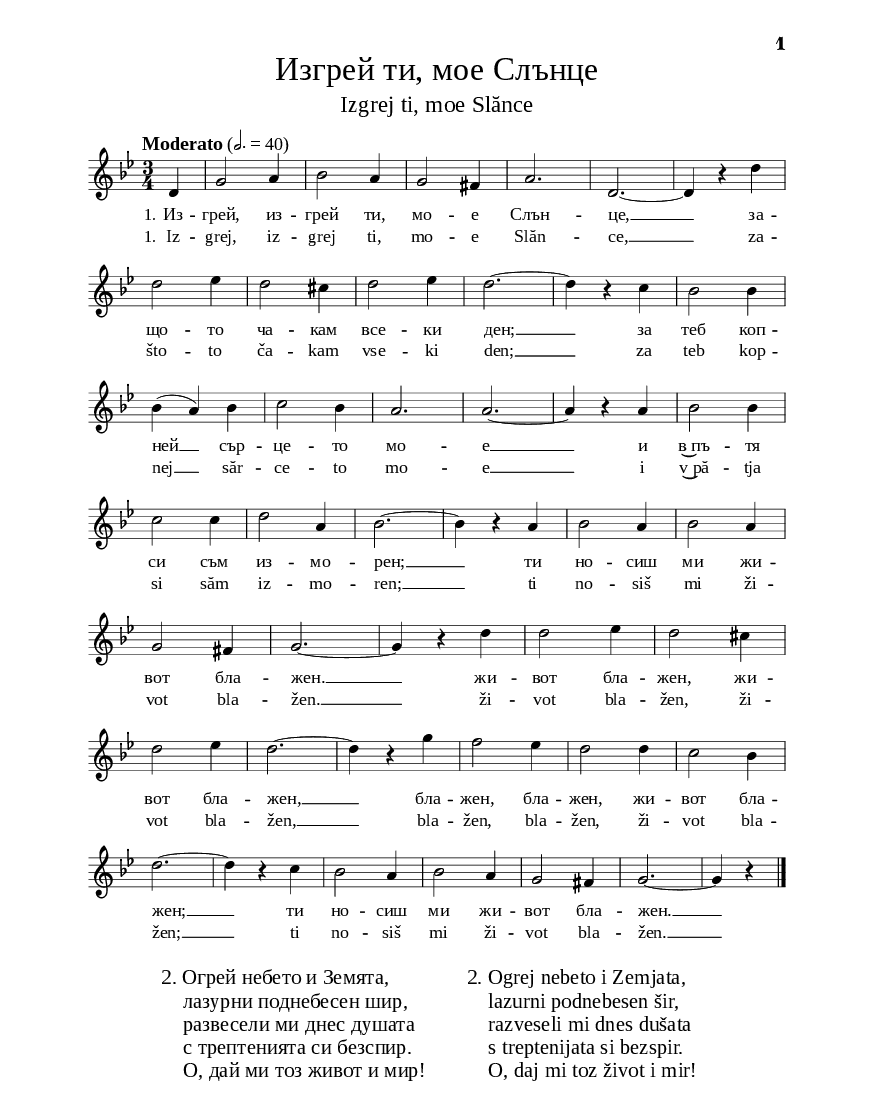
\version "2.24.4"

% include paper part and global functions
\include "include/globals.ily"

\bookpart {

  \label #'ref030
  \tocItem \markup "Изгрей ти, мое Слънце – Izgrej ti, moe Slănce"
  \include "include/bookpart-paper.ily"
  \score {
    \include "include/score-layout.ily"

    \new Voice \absolute {
      \clef treble
      \key g \minor
      \time 3/4
      \tempoFunc "Moderato" 2. "40"
      \autoBeamOff
      \partial 4

      d'4 | g'2 a'4 | bes'2 a'4 | g'2 fis'4 | a'2. | d'2. ~ | d'4 r d'' \break
      d''2 es''4 | d''2 cis''4 | d''2 es''4 | d''2. ~ | d''4 r c'' | bes'2 bes'4 \break |
      bes'4 ( a' ) bes' | c''2 bes'4 | a'2. | a'2. ~ | a'4 r a' |  bes'2 bes'4 \break |
      c''2 c''4 | d''2 a'4 |  bes'2. ~ |  bes'4 r a' |  bes'2 a'4 |  bes'2 a'4 \break |
      g'2 fis'4 | g'2. ~ | g'4 r d'' | d''2 es''4 | d''2 cis''4 \break |
      d''2 es''4 | d''2. ~ | d''4 r g'' | f''2 es''4 | d''2 d''4 | c''2 bes'4 \break |
      d''2.~ | d''4 r c'' | bes'2 a'4 | bes'2 a'4 | g'2 fis'4 | g'2.~ | g'4 r4 \bar "|."\break
    }


    \addlyrics {
      \set stanza = "1." Из -- грей,
      из -- грей ти, мо -- е Слън -- це, __  за -- що --
      то ча -- кам все -- ки ден; __ за теб коп -- ней __ сър -- це -- то мо -- е __ и в~пъ -- тя си съм из
      -- мо -- рен; __  ти но -- сиш ми жи -- вот бла --
      жен.  __ жи -- вот бла -- жен, жи -- вот бла -- жен, __
      бла -- жен, бла -- жен, жи -- вот бла -- жен; __ ти
      но -- сиш ми жи -- вот бла -- жен. __
    }
    \addlyrics {
      \set stanza = "1." Iz -- grej,
      iz -- grej ti, mo -- e Slăn -- ce, __  za -- što --
      to ča -- kam vse -- ki den; __ za teb kop -- nej __ săr -- ce -- to mo -- e __ i v~pă -- tja si săm iz
      -- mo -- ren; __  ti no -- siš mi ži -- vot bla --
      žen.  __ ži -- vot bla -- žen, ži -- vot bla -- žen, __
      bla -- žen, bla -- žen, ži -- vot bla -- žen; __ ti
      no -- siš mi ži -- vot bla -- žen. __
    }

    \header {
      title = \titleFunc "Изгрей ти, мое Слънце" "Izgrej ti, moe Slănce"
    }

    \midi{}

  } % score
  \markup \vspace #1
   \markup \abs-fontsize #10 {
    \hspace #10
    \override #`(baseline-skip . ,bgCoupletBaselineSkip)
    \column {
      \line {   2. Огрей небето и Земята,}

      \line {   "   "лазурни поднебесен шир,}

      \line {   "   "развесели ми днес душата}

      \line {   "   "с трептенията си безспир.}

      \line {   "   "О, дай ми тоз живот и мир!}
     
    }

    \hspace #5
    \override #`(baseline-skip . ,bgCoupletBaselineSkip)
    \column {


      \line {   2. Ogrej nebeto i Zemjata,}

      \line {   "   "lazurni podnebesen šir,}

      \line {   "   "razveseli mi dnes dušata}

      \line {   "   "s treptenijata si bezspir.}

      \line {   "   "O, daj mi toz život i mir!}
     
    } %column
  } % markup

  \pageBreak

  \markup \abs-fontsize #10 {
    \hspace #5
    \override #`(baseline-skip . ,bgCoupletBaselineSkip)
    \column {
     

      \line { "   " \italic {Припев:} }

      \line {   "   "Живот и мир, живот и мир,}

      \line {   "   "и мир, и мир, живот и мир,}

      \line {   "   "о, дай ми тоз живот и мир!}

      \vspace #0.5
      \line {   3. Единствено си ти, което}

      \line {   "   "изпълваш всичко със Любов}

      \line {   "   "и подновяваш всичко вехто;}

      \line {   "   "светът чрез теб ще бъде нов;}

      \line {   "   "ти вечно си свята Любов.}


      \vspace #0.5
      \line { "   " \italic {Припев:} }
      \line {   "   " Света Любов, света Любов,}

      \line {   "   "Любов, Любов, света Любов,}

      \line {   "   "ти вечно си света Любов.}
    }

    \hspace #5
    \override #`(baseline-skip . ,bgCoupletBaselineSkip)
    \column {

      \line { "   " \italic {Refrain:} }

      \line {   "   "Život i mir, život i mir,}

      \line {   "   "i mir, i mir, život i mir,}

      \line {   "   "o, daj mi toz život i mir!}

      \vspace #0.5
      \line {   3. Edinstveno si ti, koeto}

      \line {   "   "izpălvaš vsičko săs Ljubov}

      \line {   "   "i podnovjavaš vsičko vehto;}

      \line {   "   "svetăt črez teb šte băde nov;}

      \line {   "   "ti večno si svjata Ljubov.}


      \vspace #0.5
      \line { "   " \italic {Refrain:} }
      \line {   "   " Sveta Ljubov, sveta Ljubov,}

      \line {   "   "Ljubov, Ljubov, sveta Ljubov,}

      \line {   "   "ti večno si sveta Ljubov.}
    } %column
  } % markup

  \markup \vspace #3


  % include foreign translation(s) of the song
  \version "2.24.4"

\markup \fill-line { \fontsize #deTitleFontSize "Gehe auf, du, meine Sonne" }
\markup \null
\markup \null
\markup \abs-fontsize #11 \override #`(baseline-skip . ,bgCoupletBaselineSkip) {
  \fill-line {
    \hspace #0.1
    \column {
      \line {
        \bold "1."
        \column {
          "Geh auf, geh auf, du, meine Sonne,"
          "denn ich warte jeden Tag;"
          "nach dir sehnt sich mein Herz"
          "und auf meinem Weg bin ich ermüdet;"
          "Du bringst mir seliges Leben."
        }
      }
      \vspace #1
      \line{ \italic"    Refrain:"}
      %\vspace #0.3
      \line {
        "   "
        \column {
          "Seliges Leben, seliges Leben"
          "seliges, seliges, seliges Leben,"
          "du, der du mir das selige Leben bringst."
        }
      }
      \vspace #1
      \line {
        \bold "2."
        \column {
          "Erleuchte den Himmel und die Erde,"
          "azurblaue himmlische Weite;"
          "erfreue heute meine Seele"
          "mit deinen Schwingungen ohne Unterlass."
          "Oh, gib mir dieses Leben und Frieden!"
        }
      }
      \vspace #1
      \line{ \italic"    Refrain:"}
      %\vspace #0.3
      \line {
        "   "
        \column {
          "Leben und Frieden, Leben und Frieden,"
          "und Frieden, und Frieden, Leben und Frieden,"
          "oh, gib mir dieses Leben und Frieden!"
        }
      }

    }
    \hspace #0.1
    % adds horizontal spacing between columns
    \column {
      \line {
        \bold "3."
        \column {
          "Einzigartig bist du,"
          "die du alles mit Liebe erfüllst"
          "und alles Alte erneuerst;"
          "durch dich wird die Welt erneuert,"
          "du bist auf ewig heilige Liebe!"
        }
      }
   
      \vspace #1
      \line{ \italic"    Refrain:"}
      %\vspace #0.3
      \line {
        "   "
        \column {
        "Heilige Liebe, heilige Liebe,"
        "Liebe, Liebe, heilige Liebe,"
        "du bist auf ewig heilige Liebe."
        }
      }
      % adds vertical spacing between verses
    }\hspace #0.1
  }
}


} % bookpart
